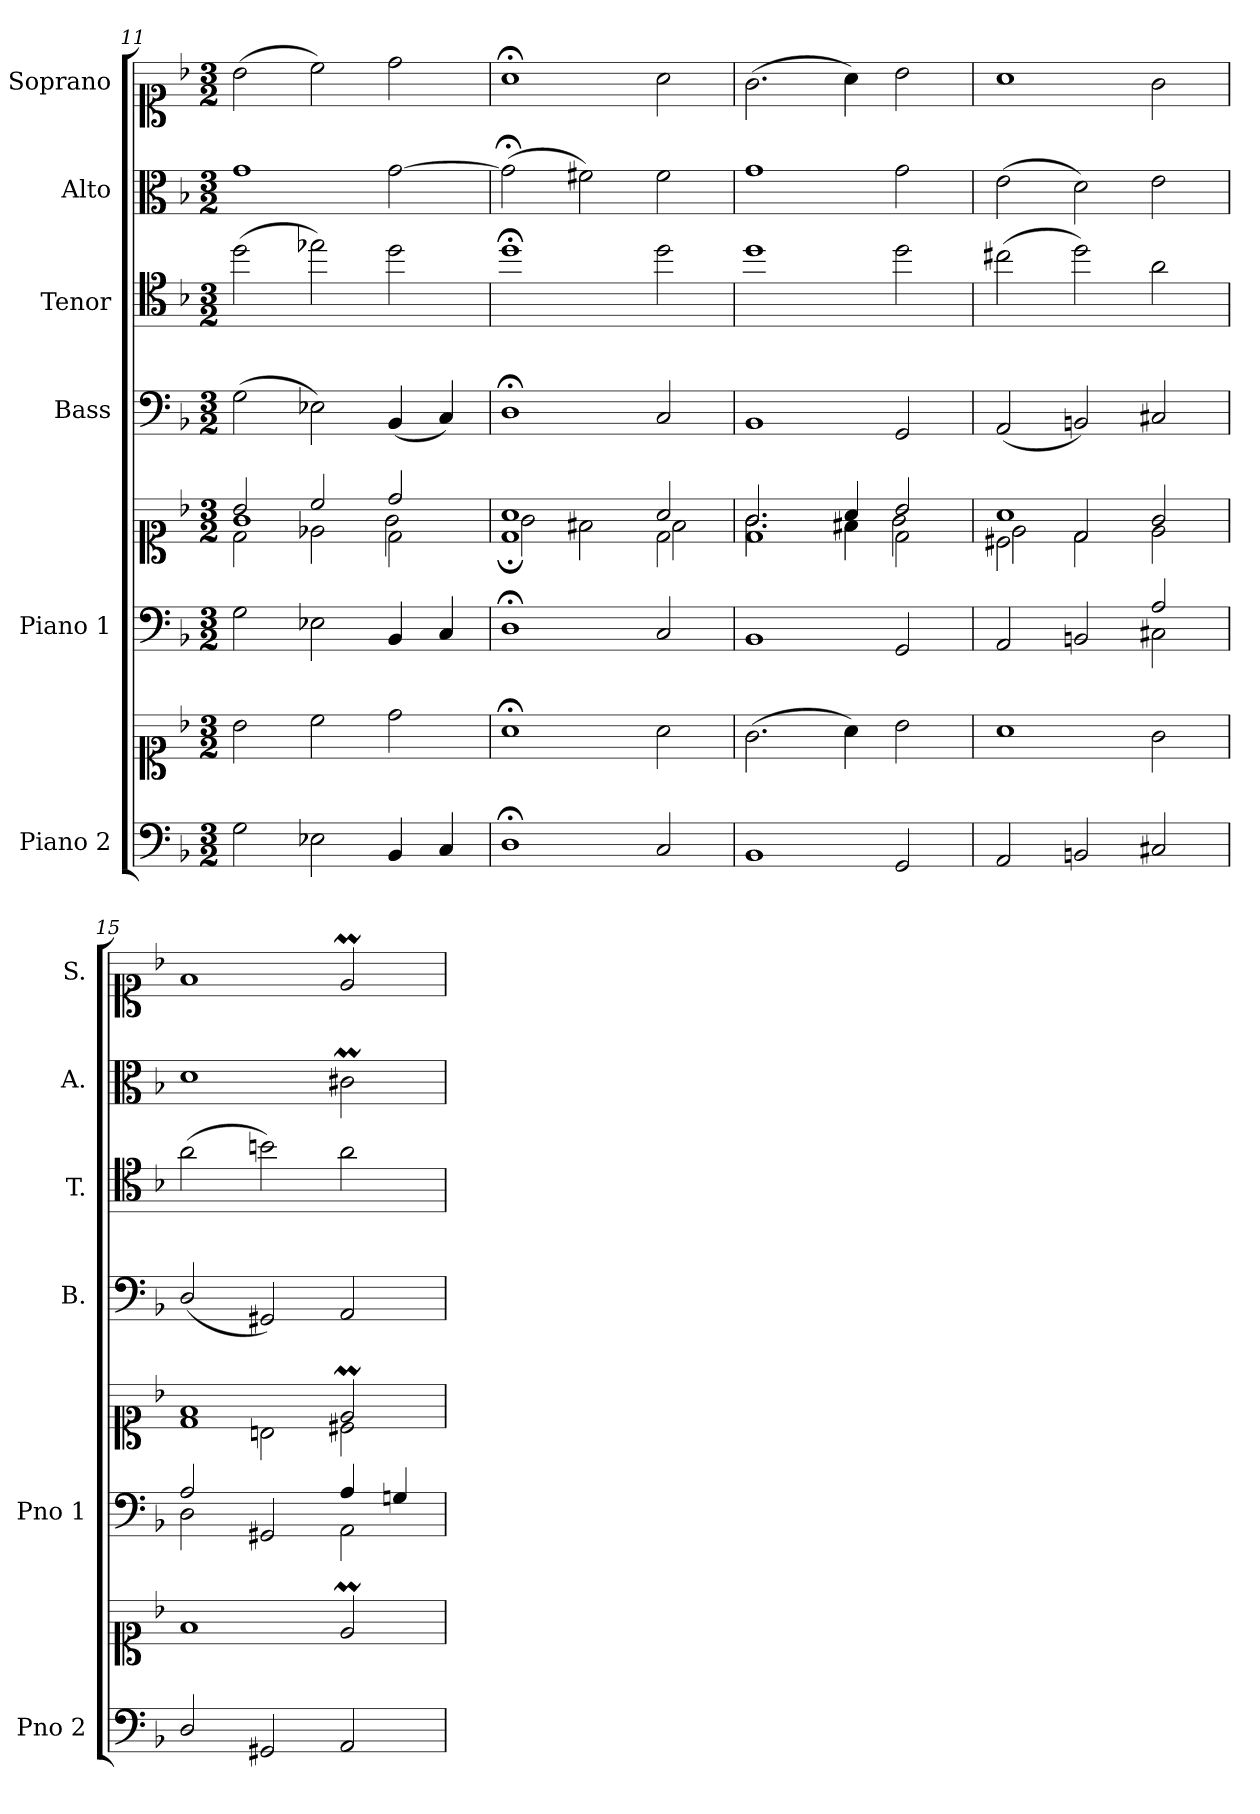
**kern	**kern	**kern	**kern	**kern	**kern	**kern	**kern
*part6	*part6	*part5	*part5	*part4	*part3	*part2	*part1
*staff8	*staff7	*staff6	*staff5	*staff4	*staff3	*staff2	*staff1
*I"Piano 2	*	*I"Piano 1	*	*I"Bass	*I"Tenor	*I"Alto	*I"Soprano
*I'Pno 2	*	*I'Pno 1	*	*I'B.	*I'T.	*I'A.	*I'S.
!!LO:PB:g=z
*clefF4	*clefC1	*clefF4	*clefC1	*clefF4	*clefC4	*clefC3	*clefC1
*	*	*	*	*	*ITrd7c12	*	*
*k[b-]	*k[b-]	*k[b-]	*k[b-]	*k[b-]	*k[b-]	*k[b-]	*k[b-]
*F:	*F:	*F:	*F:	*F:	*F:	*F:	*F:
*M3/2	*M3/2	*M3/2	*M3/2	*M3/2	*M3/2	*M3/2	*M3/2
=11	=11	=11	=11	=11	=11	=11	=11
*	*	*	*^	*	*	*	*
*	*	*	*	*^	*	*	*	*
2G\	2b-\	2G\	2b-/	2d\	1g\	(2G\	(2d\	1g\	(2b-\
2E-X\	2cc\	2E-X\	2cc/	2e-X\	.	2E-X\)	2e-X\)	.	2cc\)
4BB-/	2dd\	4BB-/	2dd/	2d\	2g\	(4BB-/	2d\	[>2g\	2dd\
4C/	.	4C/	.	.	.	4C/)	.	.	.
=12	=12	=12	=12	=12	=12	=12	=12	=12	=12
1D;/	1a;<\	1D;/	1a/	1d;<\	2g\	1D;</	1d;<\	(2g;<\]	1a;<\
.	.	.	.	.	2f#X\	.	.	2f#X\)	.
2C/	2a\	2C/	2a/	2d\	2f#\	2C/	2d\	2f#\	2a\
=13	=13	=13	=13	=13	=13	=13	=13	=13	=13
1BB-/	(2.g\	1BB-/	2.g/	1d\	2.g\	1BB-/	1d\	1g\	(2.g\
.	4a\)	.	4a/	.	4f#X\	.	.	.	4a\)
2GG/	2b-\	2GG/	2b-/	2d\	2g\	2GG/	2d\	2g\	2b-\
=14	=14	=14	=14	=14	=14	=14	=14	=14	=14
*	*	*^	*	*	*	*	*	*	*
2AA/	1a\	1ryy	2AA/	1a/	2c#X\	2e\	(2AA/	(2c#X\	(2e\	1a\
2BBn/	.	.	2BBn/	.	2d\	2d/	2BBn/)	2d\)	2d\)	.
2C#X/	2g\	2A/	2C#X\	2g/	2ryy	2e\	2C#X/	2A\	2e\	2g\
=15	=15	=15	=15	=15	=15	=15	=15	=15	=15	=15
2D/	1f/	2A/	2D\	1f/	2ryy	1d\	(2D/	(2A\	1d\	1f/
2GG#X/	.	2ryy	2GG#X/	.	2Bn\	.	2GG#X/)	2Bn\)	.	.
2AA/	2em/	4A/	2AA\	2em/	2ryy	2c#X\	2AA/	2A\	2c#Xm\	2em/
.	.	4Gn/	.	.	.	.	.	.	.	.
*	*	*v	*v	*	*	*	*	*	*	*
*	*	*	*v	*v	*v	*	*	*	*
=	=	=	=	=	=	=	=
*-	*-	*-	*-	*-	*-	*-	*-
